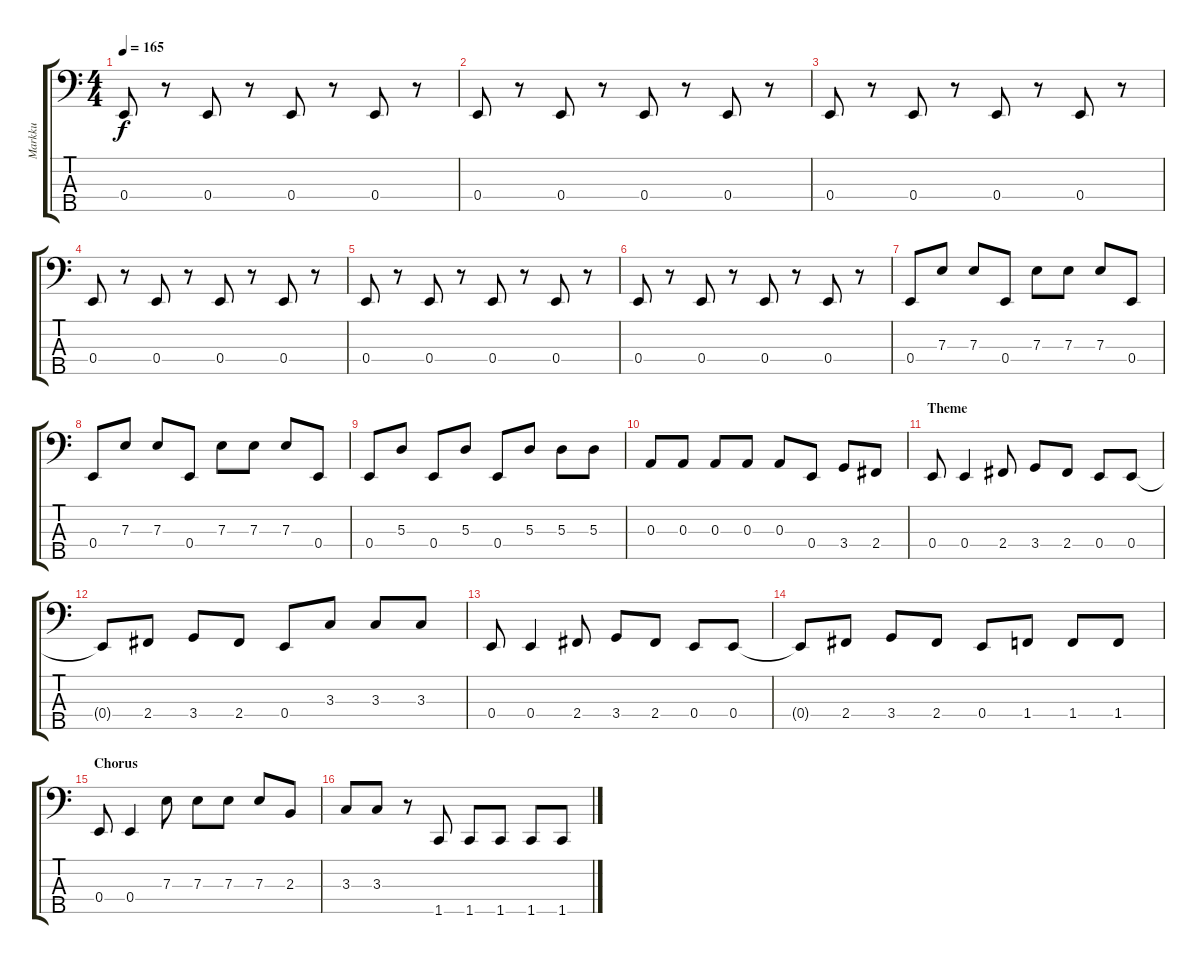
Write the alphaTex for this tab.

\track ("Markku" "Markku") {instrument electricbassfinger}
\staff {score tabs}
\tuning (G2 D2 A1 E1 B0) {hide}
\ts (4 4)
\tempo 165
\clef f4
\ks c
0.4.8{dy f} r.8 0.4.8 r.8 0.4.8 r.8 0.4.8 r.8 |
0.4.8 r.8 0.4.8 r.8 0.4.8 r.8 0.4.8 r.8 |
0.4.8 r.8 0.4.8 r.8 0.4.8 r.8 0.4.8 r.8 |
0.4.8 r.8 0.4.8 r.8 0.4.8 r.8 0.4.8 r.8 |
0.4.8 r.8 0.4.8 r.8 0.4.8 r.8 0.4.8 r.8 |
0.4.8 r.8 0.4.8 r.8 0.4.8 r.8 0.4.8 r.8 |
0.4.8 7.3.8 7.3.8 0.4.8 7.3.8 7.3.8 7.3.8 0.4.8 |
0.4.8 7.3.8 7.3.8 0.4.8 7.3.8 7.3.8 7.3.8 0.4.8 |
0.4.8 5.3.8 0.4.8 5.3.8 0.4.8 5.3.8 5.3.8 5.3.8 |
0.3.8 0.3.8 0.3.8 0.3.8 0.3.8 0.4.8 3.4.8 2.4.8 |
\section ("" "Theme")
0.4.8 0.4.4 2.4.8 3.4.8 2.4.8 0.4.8 0.4.8 |
0.4{t}.8 2.4.8 3.4.8 2.4.8 0.4.8 3.3.8 3.3.8 3.3.8 |
0.4.8 0.4.4 2.4.8 3.4.8 2.4.8 0.4.8 0.4.8 |
0.4{t}.8 2.4.8 3.4.8 2.4.8 0.4.8 1.4.8 1.4.8 1.4.8 |
\section ("" "Chorus")
0.4.8 0.4.4 7.3.8 7.3.8 7.3.8 7.3.8 2.3.8 |
3.3.8 3.3.8 r.8 1.5.8 1.5.8 1.5.8 1.5.8 1.5.8
